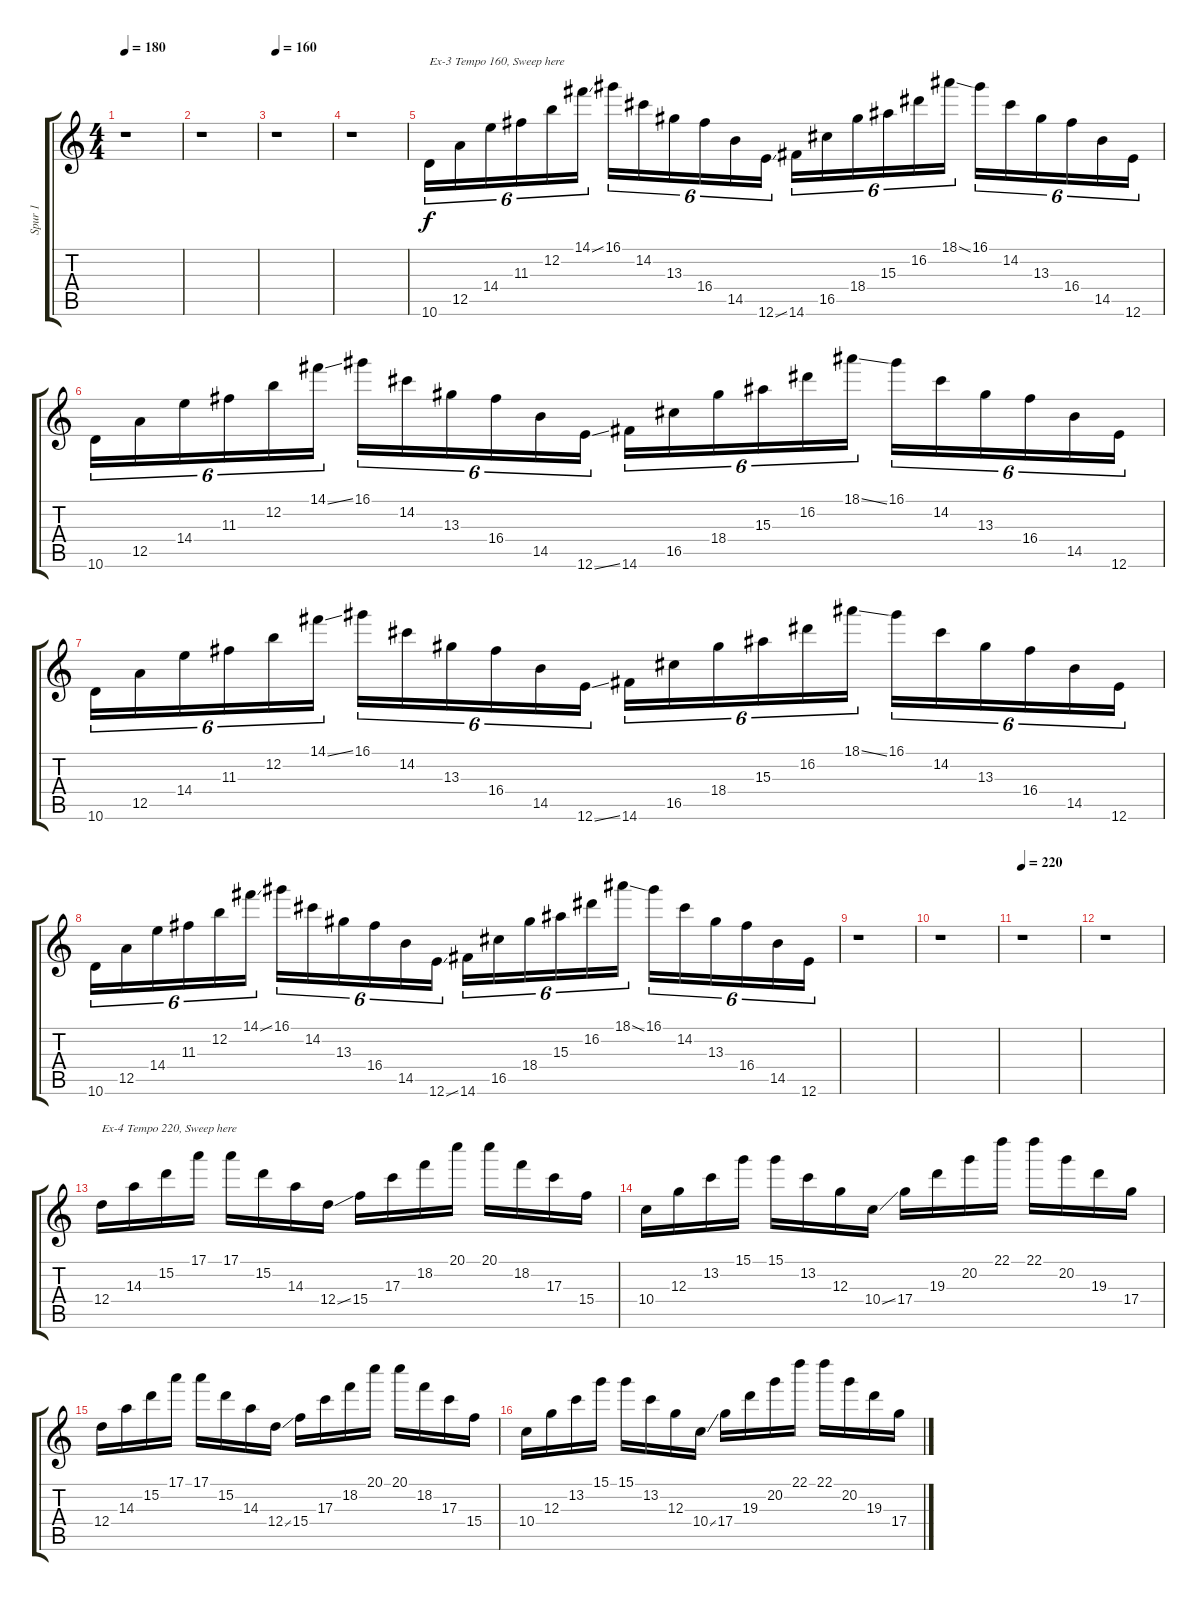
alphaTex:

\track ("Spur 1" "Spur 1") {instrument overdrivenguitar}
\staff {score tabs}
\tuning (E4 B3 G3 D3 A2 E2) {hide}
\ts (4 4)
\tempo 180
\clef g2
\ks c
r.1{dy f} |
r.1 |
\tempo 160
r.1 |
r.1 |
10.6.16{tu (6 4) txt "Ex-3 Tempo 160, Sweep here"} 12.5.16{tu (6 4)} 14.4.16{tu (6 4)} 11.3.16{tu (6 4)} 12.2.16{tu (6 4)} 14.1{ss}.16{tu (6 4)} 16.1.16{tu (6 4)} 14.2.16{tu (6 4)} 13.3.16{tu (6 4)} 16.4.16{tu (6 4)} 14.5.16{tu (6 4)} 12.6{ss}.16{tu (6 4)} 14.6.16{tu (6 4)} 16.5.16{tu (6 4)} 18.4.16{tu (6 4)} 15.3.16{tu (6 4)} 16.2.16{tu (6 4)} 18.1{ss}.16{tu (6 4)} 16.1.16{tu (6 4)} 14.2.16{tu (6 4)} 13.3.16{tu (6 4)} 16.4.16{tu (6 4)} 14.5.16{tu (6 4)} 12.6.16{tu (6 4)} |
10.6.16{tu (6 4)} 12.5.16{tu (6 4)} 14.4.16{tu (6 4)} 11.3.16{tu (6 4)} 12.2.16{tu (6 4)} 14.1{ss}.16{tu (6 4)} 16.1.16{tu (6 4)} 14.2.16{tu (6 4)} 13.3.16{tu (6 4)} 16.4.16{tu (6 4)} 14.5.16{tu (6 4)} 12.6{ss}.16{tu (6 4)} 14.6.16{tu (6 4)} 16.5.16{tu (6 4)} 18.4.16{tu (6 4)} 15.3.16{tu (6 4)} 16.2.16{tu (6 4)} 18.1{ss}.16{tu (6 4)} 16.1.16{tu (6 4)} 14.2.16{tu (6 4)} 13.3.16{tu (6 4)} 16.4.16{tu (6 4)} 14.5.16{tu (6 4)} 12.6.16{tu (6 4)} |
10.6.16{tu (6 4)} 12.5.16{tu (6 4)} 14.4.16{tu (6 4)} 11.3.16{tu (6 4)} 12.2.16{tu (6 4)} 14.1{ss}.16{tu (6 4)} 16.1.16{tu (6 4)} 14.2.16{tu (6 4)} 13.3.16{tu (6 4)} 16.4.16{tu (6 4)} 14.5.16{tu (6 4)} 12.6{ss}.16{tu (6 4)} 14.6.16{tu (6 4)} 16.5.16{tu (6 4)} 18.4.16{tu (6 4)} 15.3.16{tu (6 4)} 16.2.16{tu (6 4)} 18.1{ss}.16{tu (6 4)} 16.1.16{tu (6 4)} 14.2.16{tu (6 4)} 13.3.16{tu (6 4)} 16.4.16{tu (6 4)} 14.5.16{tu (6 4)} 12.6.16{tu (6 4)} |
10.6.16{tu (6 4)} 12.5.16{tu (6 4)} 14.4.16{tu (6 4)} 11.3.16{tu (6 4)} 12.2.16{tu (6 4)} 14.1{ss}.16{tu (6 4)} 16.1.16{tu (6 4)} 14.2.16{tu (6 4)} 13.3.16{tu (6 4)} 16.4.16{tu (6 4)} 14.5.16{tu (6 4)} 12.6{ss}.16{tu (6 4)} 14.6.16{tu (6 4)} 16.5.16{tu (6 4)} 18.4.16{tu (6 4)} 15.3.16{tu (6 4)} 16.2.16{tu (6 4)} 18.1{ss}.16{tu (6 4)} 16.1.16{tu (6 4)} 14.2.16{tu (6 4)} 13.3.16{tu (6 4)} 16.4.16{tu (6 4)} 14.5.16{tu (6 4)} 12.6.16{tu (6 4)} |
r.1 |
r.1 |
\tempo 220
r.1 |
r.1 |
12.4.16{txt "Ex-4 Tempo 220, Sweep here"} 14.3.16 15.2.16 17.1.16 17.1.16 15.2.16 14.3.16 12.4{ss}.16 15.4.16 17.3.16 18.2.16 20.1.16 20.1.16 18.2.16 17.3.16 15.4.16 |
10.4.16 12.3.16 13.2.16 15.1.16 15.1.16 13.2.16 12.3.16 10.4{ss}.16 17.4.16 19.3.16 20.2.16 22.1.16 22.1.16 20.2.16 19.3.16 17.4.16 |
12.4.16 14.3.16 15.2.16 17.1.16 17.1.16 15.2.16 14.3.16 12.4{ss}.16 15.4.16 17.3.16 18.2.16 20.1.16 20.1.16 18.2.16 17.3.16 15.4.16 |
10.4.16 12.3.16 13.2.16 15.1.16 15.1.16 13.2.16 12.3.16 10.4{ss}.16 17.4.16 19.3.16 20.2.16 22.1.16 22.1.16 20.2.16 19.3.16 17.4.16
